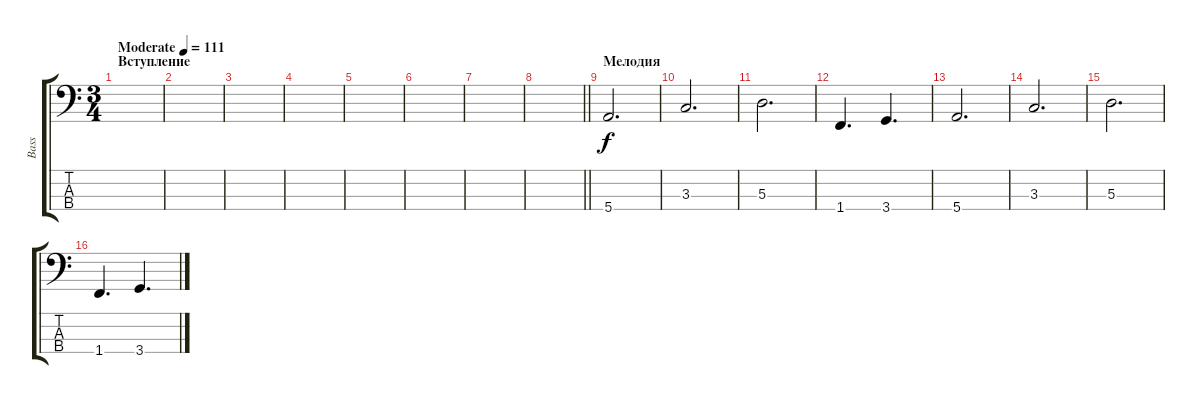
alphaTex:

\track ("Bass" "Bass") {instrument electricbassfinger}
\staff {score tabs}
\tuning (G2 D2 A1 E1) {hide}
\ts (3 4)
\section ("" "Вступление")
\tempo (111 "Moderate")
\clef f4
\ks c
|
|
|
|
|
|
|
\barLineRight lightlight
|
\section ("" "Мелодия")
5.4.2{d} |
3.3.2{d} |
5.3.2{d} |
1.4.4{d} 3.4.4{d} |
5.4.2{d} |
3.3.2{d} |
5.3.2{d} |
1.4.4{d} 3.4.4{d}
